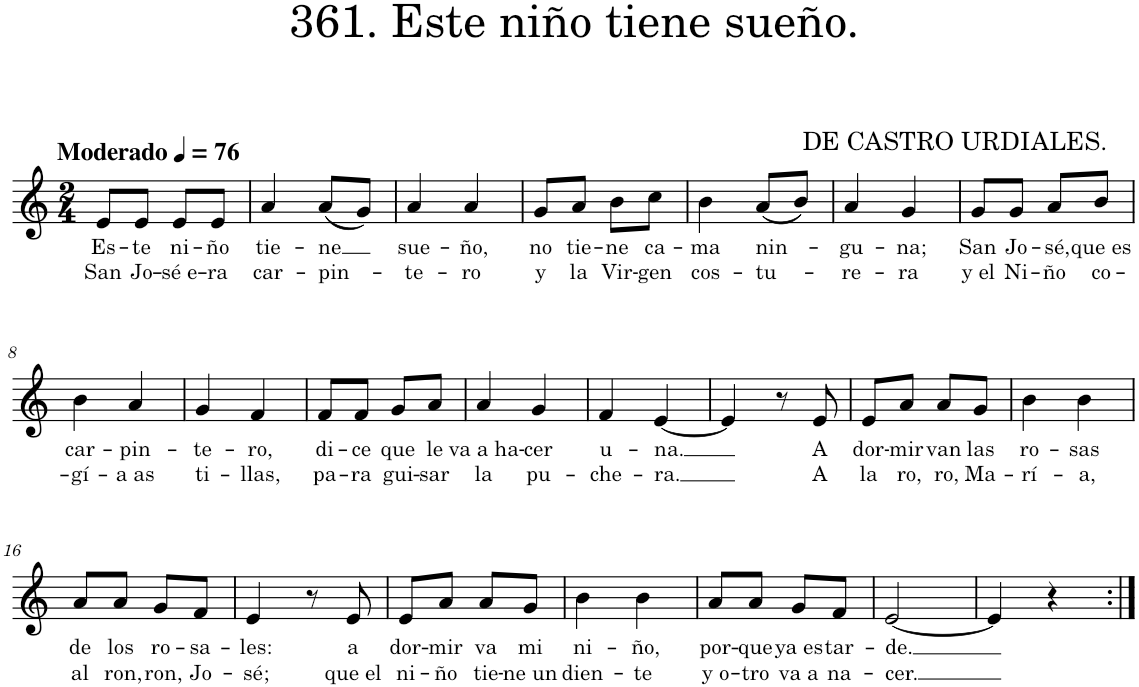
**kern	**text	**text
*part1	*part1	*part1
*staff1	*staff1	*staff1
*I"Piano	*	*
*I'Pno.	*	*
*clefG2	*	*
*k[]	*	*
*M2/4	*	*
*MM76	*	*
=1	=1	=1
!LO:TX:a:B:t=Moderado	!	!
!	!LO:LY:b	!LO:LY:b
8e/L	Es-	San
!	!LO:LY:b	!LO:LY:b
8e/J	-te	Jo-
!	!LO:LY:b	!LO:LY:b
8e/L	ni-	-sé e-
!	!LO:LY:b	!LO:LY:b
8e/J	-ño	-ra
=2	=2	=2
!	!LO:LY:b	!LO:LY:b
4a/	tie-	car-
!	!LO:LY:b	!LO:LY:b
(8a/L	-ne	-pin-
8g/J)	.	.
=3	=3	=3
!	!LO:LY:b	!LO:LY:b
4a/	sue-	-te-
!	!LO:LY:b	!LO:LY:b
4a/	-ño,	-ro
=4	=4	=4
!	!LO:LY:b	!LO:LY:b
8g/L	no	y
!	!LO:LY:b	!LO:LY:b
8a/J	tie-	la
!	!LO:LY:b	!LO:LY:b
8b\L	-ne	Vir-
!	!LO:LY:b	!LO:LY:b
8cc\J	ca-	-gen
=5	=5	=5
!	!LO:LY:b	!LO:LY:b
4b\	-ma	cos-
!	!LO:LY:b	!LO:LY:b
(8a/L	nin-	-tu-
8b/J)	.	.
=6	=6	=6
!LO:TX:a:t=DE CASTRO URDIALES.	!	!
!	!LO:LY:b	!LO:LY:b
4a/	-gu-	-re-
!	!LO:LY:b	!LO:LY:b
4g/	-na;	-ra
=7	=7	=7
!	!LO:LY:b	!LO:LY:b
8g/L	San	y el
!	!LO:LY:b	!LO:LY:b
8g/J	Jo-	Ni-
!	!LO:LY:b	!LO:LY:b
8a/L	-sé,	-ño
!	!LO:LY:b	!LO:LY:b
8b/J	que es	co-
!!LO:LB:g=z
=8	=8	=8
!	!LO:LY:b	!LO:LY:b
4b\	car-	-gí-
!	!LO:LY:b	!LO:LY:b
4a/	-pin-	-a as
=9	=9	=9
!	!LO:LY:b	!LO:LY:b
4g/	-te-	ti-
!	!LO:LY:b	!LO:LY:b
4f/	-ro,	-llas,
=10	=10	=10
!	!LO:LY:b	!LO:LY:b
8f/L	di-	pa-
!	!LO:LY:b	!LO:LY:b
8f/J	-ce	-ra
!	!LO:LY:b	!LO:LY:b
8g/L	que	gui-
!	!LO:LY:b	!LO:LY:b
8a/J	le	-sar
=11	=11	=11
!	!LO:LY:b	!LO:LY:b
4a/	va a ha-	la
!	!LO:LY:b	!LO:LY:b
4g/	-cer	pu-
=12	=12	=12
!	!LO:LY:b	!LO:LY:b
4f/	u-	-che-
!	!LO:LY:b	!LO:LY:b
[4e/	-na.	-ra.
=13	=13	=13
4e/]	.	.
8r	.	.
!	!LO:LY:b	!LO:LY:b
8e/	A	A
=14	=14	=14
!	!LO:LY:b	!LO:LY:b
8e/L	dor-	la
!	!LO:LY:b	!LO:LY:b
8a/J	-mir	ro,
!	!LO:LY:b	!LO:LY:b
8a/L	van	ro,
!	!LO:LY:b	!LO:LY:b
8g/J	las	Ma-
=15	=15	=15
!	!LO:LY:b	!LO:LY:b
4b\	ro-	-rí-
!	!LO:LY:b	!LO:LY:b
4b\	-sas	-a,
!!LO:LB:g=z
=16	=16	=16
!	!LO:LY:b	!LO:LY:b
8a/L	de	al
!	!LO:LY:b	!LO:LY:b
8a/J	los	ron,
!	!LO:LY:b	!LO:LY:b
8g/L	ro-	ron,
!	!LO:LY:b	!LO:LY:b
8f/J	-sa-	Jo-
=17	=17	=17
!	!LO:LY:b	!LO:LY:b
4e/	-les:	-sé;
8r	.	.
!	!LO:LY:b	!LO:LY:b
8e/	a	que el
=18	=18	=18
!	!LO:LY:b	!LO:LY:b
8e/L	dor-	ni-
!	!LO:LY:b	!LO:LY:b
8a/J	-mir	-ño
!	!LO:LY:b	!LO:LY:b
8a/L	va	tie-
!	!LO:LY:b	!LO:LY:b
8g/J	mi	-ne un
=19	=19	=19
!	!LO:LY:b	!LO:LY:b
4b\	ni-	dien-
!	!LO:LY:b	!LO:LY:b
4b\	-ño,	-te
=20	=20	=20
!	!LO:LY:b	!LO:LY:b
8a/L	por-	y o-
!	!LO:LY:b	!LO:LY:b
8a/J	-que	-tro
!	!LO:LY:b	!LO:LY:b
8g/L	ya es	va a
!	!LO:LY:b	!LO:LY:b
8f/J	tar-	na-
=21	=21	=21
!	!LO:LY:b	!LO:LY:b
[2e/	-de.	-cer.
=22	=22	=22
4e/]	.	.
4r	.	.
=:|!	=:|!	=:|!
*-	*-	*-
